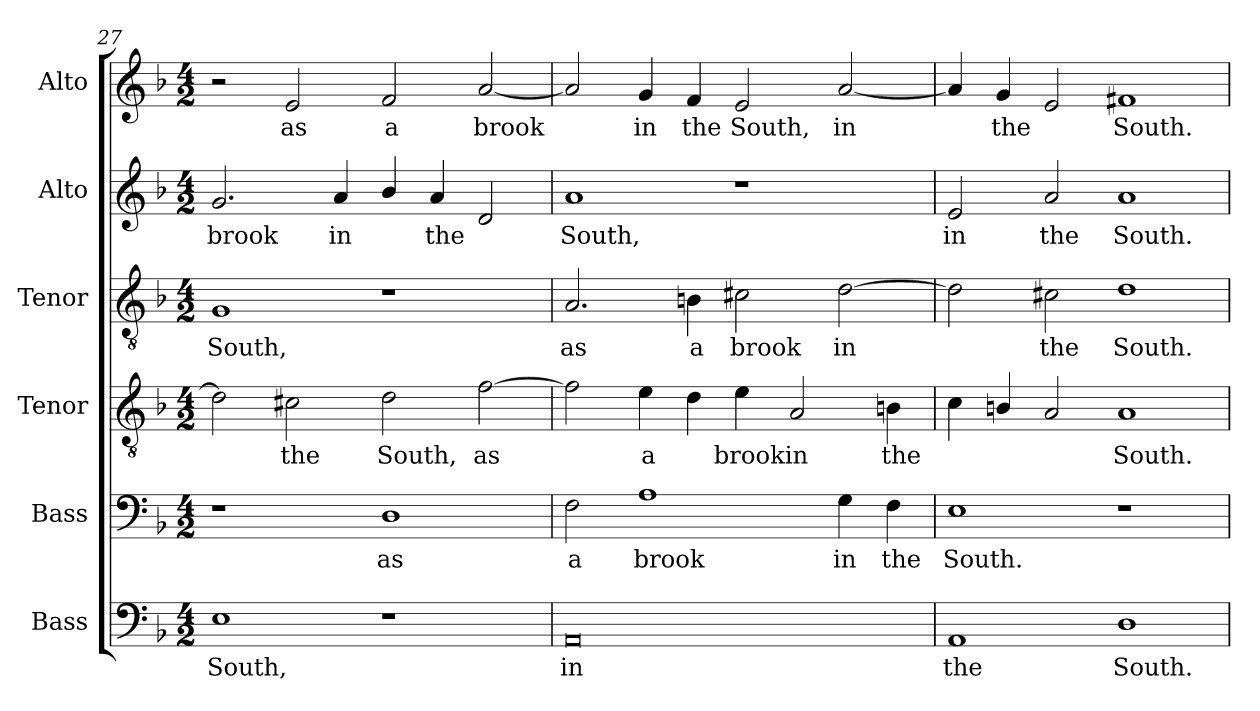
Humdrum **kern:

**kern	**text	**kern	**text	**kern	**text	**kern	**text	**kern	**text	**kern	**text
*part6	*part6	*part5	*part5	*part4	*part4	*part3	*part3	*part2	*part2	*part1	*part1
*staff6	*staff6	*staff5	*staff5	*staff4	*staff4	*staff3	*staff3	*staff2	*staff2	*staff1	*staff1
*I"Bass	*	*I"Bass	*	*I"Tenor	*	*I"Tenor	*	*I"Alto	*	*I"Alto	*
*I'B.	*	*I'B.	*	*	*	*	*	*	*	*	*
*clefF4	*	*clefF4	*	*clefGv2	*	*clefGv2	*	*clefG2	*	*clefG2	*
*	*	*	*	*ITrd7c12	*	*ITrd7c12	*	*	*	*	*
*k[b-]	*	*k[b-]	*	*k[b-]	*	*k[b-]	*	*k[b-]	*	*k[b-]	*
*F:	*	*F:	*	*F:	*	*F:	*	*F:	*	*F:	*
*M4/2	*	*M4/2	*	*M4/2	*	*M4/2	*	*M4/2	*	*M4/2	*
=27	=27	=27	=27	=27	=27	=27	=27	=27	=27	=27	=27
!	!LO:LY:b:color=#000000	!	!	!	!	!	!	!	!	!	!
!	!	!	!	!	!	!	!LO:LY:b:color=#000000	!	!	!	!
!	!	!	!	!	!	!	!	!	!LO:LY:b:color=#000000	!	!
1Ei	South,	1r	.	2Di\]	.	1GGi	South,	2.gi/	brook	2r	.
!	!	!	!	!	!LO:LY:b:color=#000000	!	!	!	!	!	!
!	!	!	!	!	!	!	!	!	!	!	!LO:LY:b:color=#000000
.	.	.	.	2C#Xi\	the	.	.	.	.	2ei/	as
!	!	!	!	!	!	!	!	!	!LO:LY:b:color=#000000	!	!
.	.	.	.	.	.	.	.	4ai/	in	.	.
!	!	!	!LO:LY:b:color=#000000	!	!	!	!	!	!	!	!
!	!	!	!	!	!LO:LY:b:color=#000000	!	!	!	!	!	!
!	!	!	!	!	!	!	!	!	!	!	!LO:LY:b:color=#000000
1r	.	1Di	as	2Di\	South,	1r	.	4b-i/	.	2fi/	a
!	!	!	!	!	!	!	!	!	!LO:LY:b:color=#000000	!	!
.	.	.	.	.	.	.	.	4ai/	the	.	.
!	!	!	!	!	!LO:LY:b:color=#000000	!	!	!	!	!	!
!	!	!	!	!	!	!	!	!	!	!	!LO:LY:b:color=#000000
.	.	.	.	[2Fi\	as	.	.	2di/	.	[2ai/	brook
=28	=28	=28	=28	=28	=28	=28	=28	=28	=28	=28	=28
!	!LO:LY:b:color=#000000	!	!	!	!	!	!	!	!	!	!
!	!	!	!LO:LY:b:color=#000000	!	!	!	!	!	!	!	!
!	!	!	!	!	!	!	!LO:LY:b:color=#000000	!	!	!	!
!	!	!	!	!	!	!	!	!	!LO:LY:b:color=#000000	!	!
0AAi	in	2Fi\	a	2Fi\]	.	2.AAi/	as	1ai	South,	2ai/]	.
!	!	!	!LO:LY:b:color=#000000	!	!	!	!	!	!	!	!
!	!	!	!	!	!LO:LY:b:color=#000000	!	!	!	!	!	!
!	!	!	!	!	!	!	!	!	!	!	!LO:LY:b:color=#000000
.	.	1Ai	brook	4Ei\	a	.	.	.	.	4gi/	in
!	!	!	!	!	!	!	!LO:LY:b:color=#000000	!	!	!	!
!	!	!	!	!	!	!	!	!	!	!	!LO:LY:b:color=#000000
.	.	.	.	4Di\	.	4BBni\	a	.	.	4fi/	the
!	!	!	!	!	!LO:LY:b:color=#000000	!	!	!	!	!	!
!	!	!	!	!	!	!	!LO:LY:b:color=#000000	!	!	!	!
!	!	!	!	!	!	!	!	!	!	!	!LO:LY:b:color=#000000
.	.	.	.	4Ei\	brook	2C#Xi\	brook	1r	.	2ei/	South,
!	!	!	!	!	!LO:LY:b:color=#000000	!	!	!	!	!	!
.	.	.	.	2AAi/	in	.	.	.	.	.	.
!	!	!	!LO:LY:b:color=#000000	!	!	!	!	!	!	!	!
!	!	!	!	!	!	!	!LO:LY:b:color=#000000	!	!	!	!
!	!	!	!	!	!	!	!	!	!	!	!LO:LY:b:color=#000000
.	.	4Gi\	in	.	.	[2Di\	in	.	.	[2ai/	in
!	!	!	!LO:LY:b:color=#000000	!	!	!	!	!	!	!	!
!	!	!	!	!	!LO:LY:b:color=#000000	!	!	!	!	!	!
.	.	4Fi\	the	4BBni\	the	.	.	.	.	.	.
!!LO:LB:g=z
=29	=29	=29	=29	=29	=29	=29	=29	=29	=29	=29	=29
!	!LO:LY:b:color=#000000	!	!	!	!	!	!	!	!	!	!
!	!	!	!LO:LY:b:color=#000000	!	!	!	!	!	!	!	!
!	!	!	!	!	!	!	!	!	!LO:LY:b:color=#000000	!	!
1AAi	the	1Ei	South.	4Ci\	.	2Di\]	.	2ei/	in	4ai/]	.
!	!	!	!	!	!	!	!	!	!	!	!LO:LY:b:color=#000000
.	.	.	.	4BBni/	.	.	.	.	.	4gi/	the
!	!	!	!	!	!	!	!LO:LY:b:color=#000000	!	!	!	!
!	!	!	!	!	!	!	!	!	!LO:LY:b:color=#000000	!	!
.	.	.	.	2AAi/	.	2C#Xi\	the	2ai/	the	2ei/	.
!	!LO:LY:b:color=#000000	!	!	!	!	!	!	!	!	!	!
!	!	!	!	!	!LO:LY:b:color=#000000	!	!	!	!	!	!
!	!	!	!	!	!	!	!LO:LY:b:color=#000000	!	!	!	!
!	!	!	!	!	!	!	!	!	!LO:LY:b:color=#000000	!	!
!	!	!	!	!	!	!	!	!	!	!	!LO:LY:b:color=#000000
1Di	South.	1r	.	1AAi	South.	1Di	South.	1ai	South.	1f#Xi	South.
=	=	=	=	=	=	=	=	=	=	=	=
*-	*-	*-	*-	*-	*-	*-	*-	*-	*-	*-	*-
